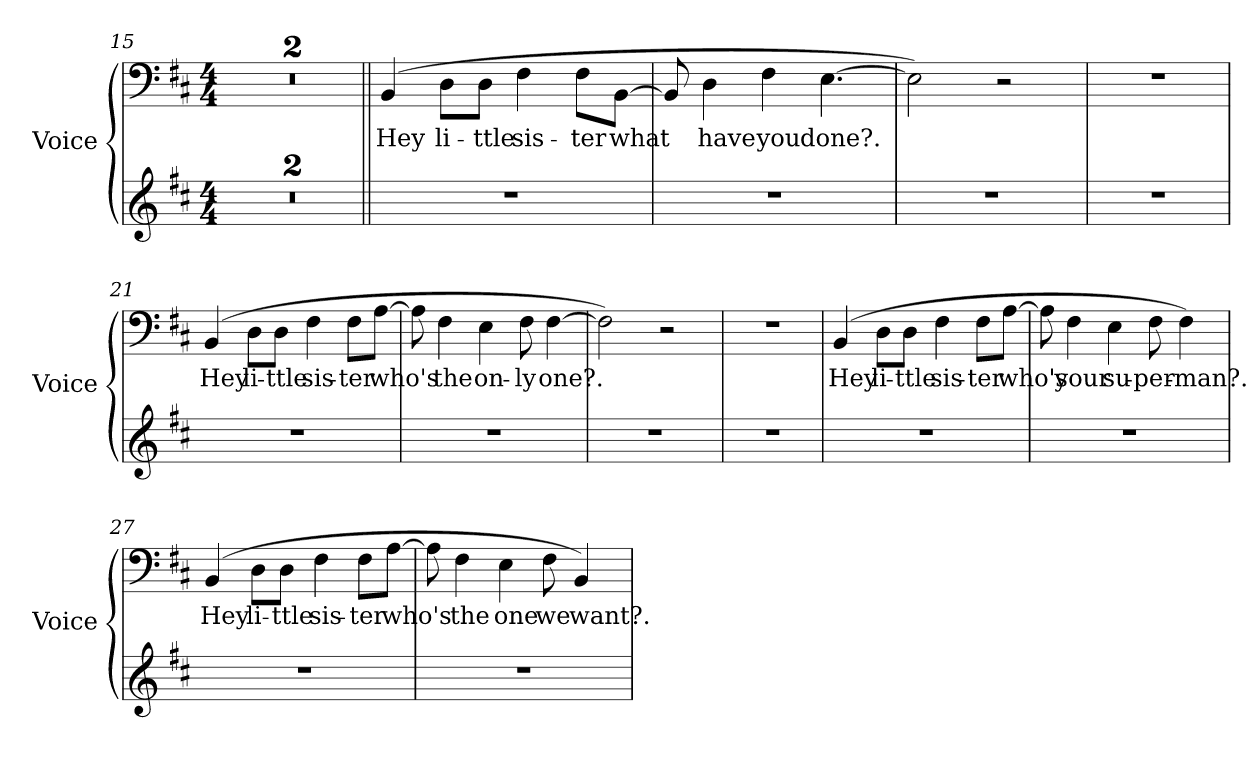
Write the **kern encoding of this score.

**kern	**kern	**text
*part2	*part1	*part1
*staff2	*staff1	*staff1
*I"Voice	*I"Voice	*
*I'Voice	*I'Voice	*
*clefG2	*clefF4	*
*k[f#c#]	*k[f#c#]	*
*b:	*b:	*
*M4/4	*M4/4	*
=15	=15	=15
1r	1r	.
=16	=16	=16
1r	1r	.
=17||	=17||	=17||
!	!	!LO:LY:b:color=#000000
1r	(4BBi/	Hey
!	!	!LO:LY:b:color=#000000
.	8Di\L	li-
!	!	!LO:LY:b:color=#000000
.	8Di\J	-ttle
!	!	!LO:LY:b:color=#000000
.	4F#i\	sis-
!	!	!LO:LY:b:color=#000000
.	8F#i\L	-ter
!	!	!LO:LY:b:color=#000000
.	[8BBi\J	what
!!LO:LB:g=z
=18	=18	=18
1r	8BBi/]	.
!	!	!LO:LY:b:color=#000000
.	4Di\	have
!	!	!LO:LY:b:color=#000000
.	4F#i\	you
!	!	!LO:LY:b:color=#000000
.	[4.Ei\	done?.
=19	=19	=19
1r	2Ei\])	.
.	2r	.
=20	=20	=20
1r	1r	.
=21	=21	=21
!	!	!LO:LY:b:color=#000000
1r	(4BBi/	Hey
!	!	!LO:LY:b:color=#000000
.	8Di\L	li-
!	!	!LO:LY:b:color=#000000
.	8Di\J	-ttle
!	!	!LO:LY:b:color=#000000
.	4F#i\	sis-
!	!	!LO:LY:b:color=#000000
.	8F#i\L	-ter
!	!	!LO:LY:b:color=#000000
.	[8Ai\J	who's
=22	=22	=22
1r	8Ai\]	.
!	!	!LO:LY:b:color=#000000
.	4F#i\	the
!	!	!LO:LY:b:color=#000000
.	4Ei\	on-
!	!	!LO:LY:b:color=#000000
.	8F#i\	-ly
!	!	!LO:LY:b:color=#000000
.	[4F#i\	one?.
=23	=23	=23
1r	2F#i\])	.
.	2r	.
!!LO:LB:g=z
=24	=24	=24
1r	1r	.
=25	=25	=25
!	!	!LO:LY:b:color=#000000
1r	(4BBi/	Hey
!	!	!LO:LY:b:color=#000000
.	8Di\L	li-
!	!	!LO:LY:b:color=#000000
.	8Di\J	-ttle
!	!	!LO:LY:b:color=#000000
.	4F#i\	sis-
!	!	!LO:LY:b:color=#000000
.	8F#i\L	-ter
!	!	!LO:LY:b:color=#000000
.	[8Ai\J	who's
=26	=26	=26
1r	8Ai\]	.
!	!	!LO:LY:b:color=#000000
.	4F#i\	your
!	!	!LO:LY:b:color=#000000
.	4Ei\	su-
!	!	!LO:LY:b:color=#000000
.	8F#i\	-per-
!	!	!LO:LY:b:color=#000000
.	4F#i\)	-man?.
=27	=27	=27
!	!	!LO:LY:b:color=#000000
1r	(4BBi/	Hey
!	!	!LO:LY:b:color=#000000
.	8Di\L	li-
!	!	!LO:LY:b:color=#000000
.	8Di\J	-ttle
!	!	!LO:LY:b:color=#000000
.	4F#i\	sis-
!	!	!LO:LY:b:color=#000000
.	8F#i\L	-ter
!	!	!LO:LY:b:color=#000000
.	[8Ai\J	who's
=28	=28	=28
1r	8Ai\]	.
!	!	!LO:LY:b:color=#000000
.	4F#i\	the
!	!	!LO:LY:b:color=#000000
.	4Ei\	one
!	!	!LO:LY:b:color=#000000
.	8F#i\	we
!	!	!LO:LY:b:color=#000000
.	4BBi/)	want?.
=	=	=
*-	*-	*-
